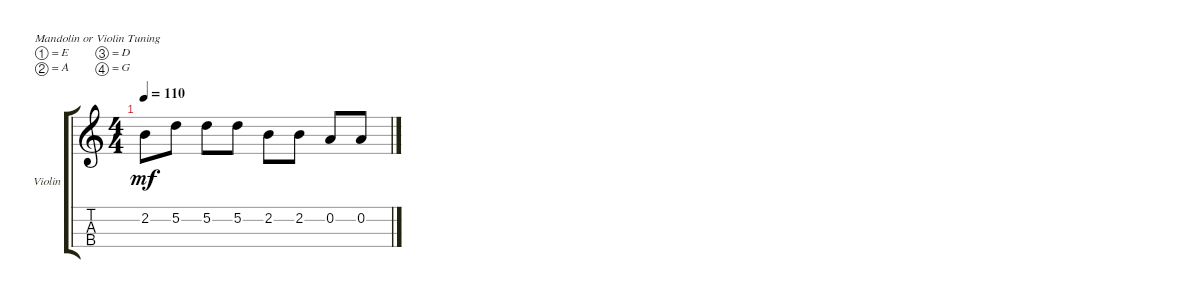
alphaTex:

\defaultSystemsLayout 4
\bracketExtendMode groupsimilarinstruments
\firstSystemTrackNameOrientation horizontal
\otherSystemsTrackNameOrientation horizontal
\track ("Violin" "Violin") {instrument violin}
\staff {score tabs}
\tuning (E5 A4 D4 G3)
\ts (4 4)
\tempo 110
\clef g2
\scale
0.333333
\ks c
2.2.8{dy mf} 5.2.8 5.2.8 5.2.8 2.2.8 2.2.8 0.2.8 0.2.8 |
\scale
0.333333 |
\scale
0.333333 |
\scale
0.333333 |
\scale
0.333333 |
\scale
0.333333 |
\scale
0.333333 |
\scale
0.333333 |
\scale
0.333333
